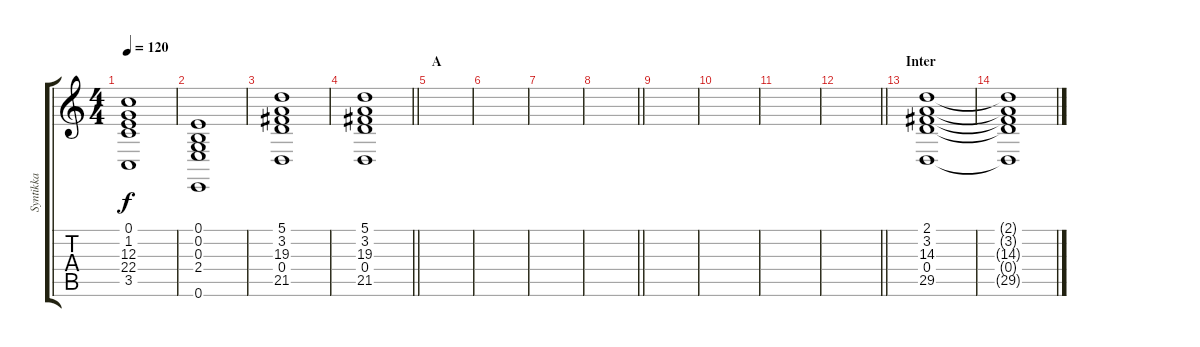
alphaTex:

\track ("Syntikka" "Syntikka") {instrument stringensemble1}
\staff {score tabs}
\tuning (E4 B3 G3 D3 A2 E2) {hide}
\ts (4 4)
\tempo 120
\clef g2
\ks c
(0.1 1.2 12.3 22.4 3.5).1{dy f} |
(0.1 0.2 0.3 2.4 0.6).1 |
(5.1 3.2 19.3 0.4 21.5).1 |
\barLineRight lightlight
(5.1 3.2 19.3 0.4 21.5).1 |
\section ("" "A")
|
|
|
\barLineRight lightlight
|
|
|
|
\barLineRight lightlight
|
\section ("" "Inter")
(2.1 3.2 14.3 0.4 29.5).1 |
(2.1{t} 3.2{t} 14.3{t} 0.4{t} 29.5{t}).1
